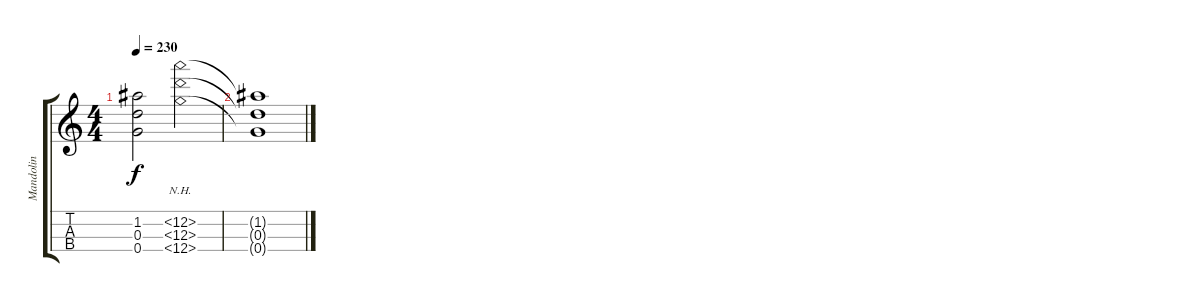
\track ("Mandolin" "Mandolin") {instrument acousticguitarnylon}
\staff {score tabs}
\tuning (E5 A4 D4 G3) {hide}
\ts (4 4)
\tempo 230
\clef g2
\ks c
(1.2 0.3 0.4).2{dy f} (1.2{nh} 0.3{nh} 0.4{nh}).2 |
(1.2{t} 0.3{t} 0.4{t}).1
